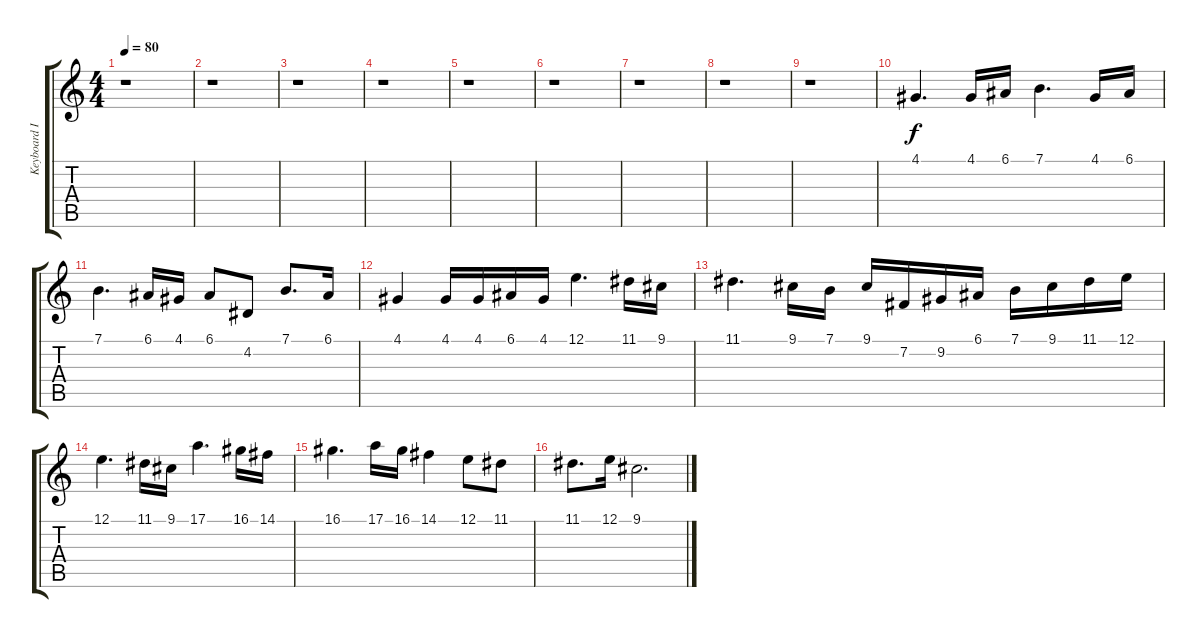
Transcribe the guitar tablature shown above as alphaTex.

\track ("Keyboard I" "Keyboard I") {instrument pad1newage}
\staff {score tabs}
\tuning (E4 B3 G3 D3 A2 E2) {hide}
\ts (4 4)
\tempo 80
\clef g2
\ks c
r.1{dy f} |
r.1 |
r.1 |
r.1 |
r.1 |
r.1 |
r.1 |
r.1 |
r.1 |
4.1.4{d} 4.1.16 6.1.16 7.1.4{d} 4.1.16 6.1.16 |
7.1.4{d} 6.1.16 4.1.16 6.1.8 4.2.8 7.1.8{d} 6.1.16 |
4.1.4 4.1.16 4.1.16 6.1.16 4.1.16 12.1.4{d} 11.1.16 9.1.16 |
11.1.4{d} 9.1.16 7.1.16 9.1.16 7.2.16 9.2.16 6.1.16 7.1.16 9.1.16 11.1.16 12.1.16 |
12.1.4{d} 11.1.16 9.1.16 17.1.4{d} 16.1.16 14.1.16 |
16.1.4{d} 17.1.16 16.1.16 14.1.4 12.1.8 11.1.8 |
11.1.8{d} 12.1.16 9.1.2{d}
